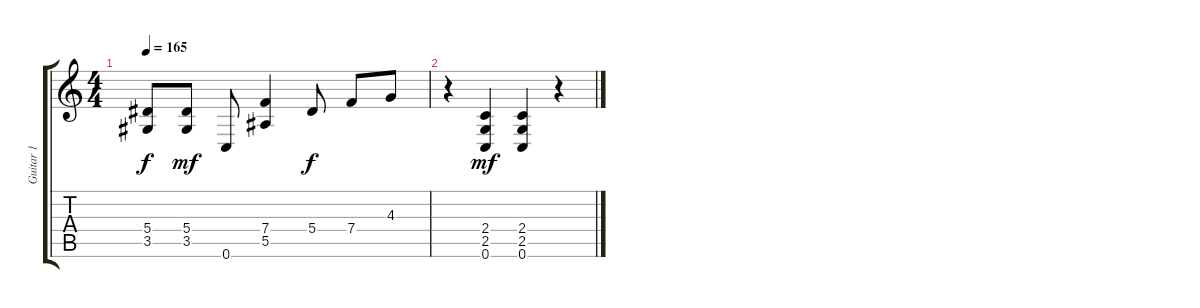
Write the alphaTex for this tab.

\track ("Guitar 1" "Guitar 1") {instrument distortionguitar}
\staff {score tabs}
\tuning (C4 G3 Eb3 Bb2 F2 C2) {hide}
\ts (4 4)
\tempo 165
\clef g2
\ks c
(5.4{t} 3.5{t}).8{dy f} (5.4 3.5).8{dy mf} 0.6.8 (7.4 5.5).4 5.4.8{dy f} 7.4.8 4.3.8 |
r.4 (2.4 2.5 0.6).4{dy mf} (2.4 2.5 0.6).4 r.4
